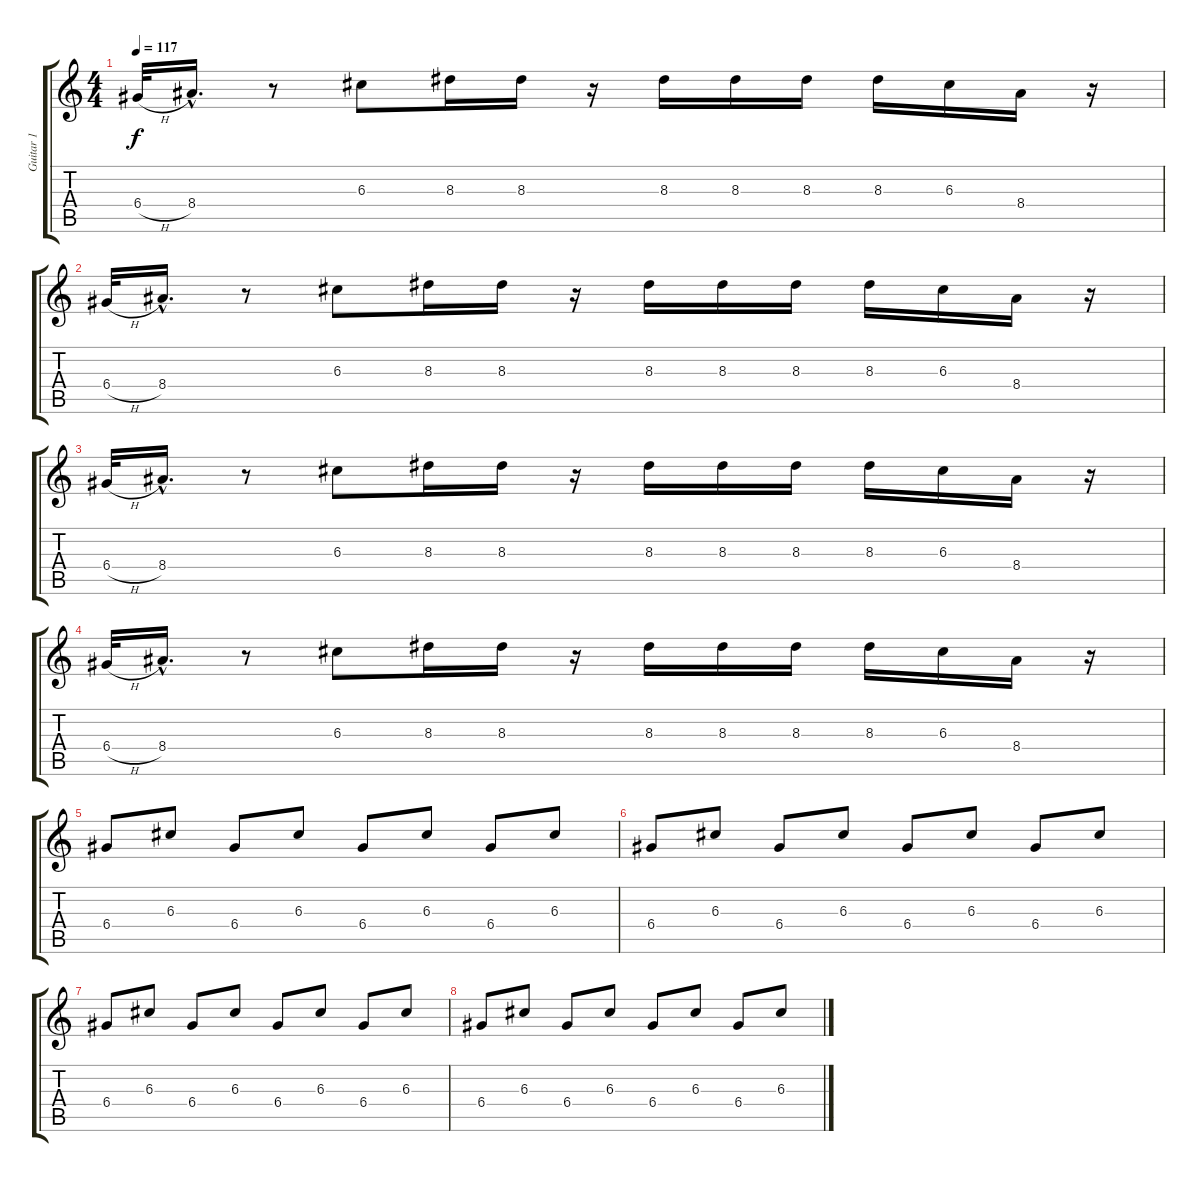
\track ("Guitar 1" "Guitar 1") {instrument distortionguitar}
\staff {score tabs}
\tuning (E4 B3 G3 D3 A2 D2) {hide}
\ts (4 4)
\tempo 117
\clef g2
\ks c
6.4{h}.32{dy f} 8.4{hac}.16{d} r.8 6.3.8 8.3.16 8.3.16 r.16 8.3.16 8.3.16 8.3.16 8.3.16 6.3.16 8.4.16 r.16 |
6.4{h}.32 8.4{hac}.16{d} r.8 6.3.8 8.3.16 8.3.16 r.16 8.3.16 8.3.16 8.3.16 8.3.16 6.3.16 8.4.16 r.16 |
6.4{h}.32 8.4{hac}.16{d} r.8 6.3.8 8.3.16 8.3.16 r.16 8.3.16 8.3.16 8.3.16 8.3.16 6.3.16 8.4.16 r.16 |
6.4{h}.32 8.4{hac}.16{d} r.8 6.3.8 8.3.16 8.3.16 r.16 8.3.16 8.3.16 8.3.16 8.3.16 6.3.16 8.4.16 r.16 |
6.4.8 6.3.8 6.4.8 6.3.8 6.4.8 6.3.8 6.4.8 6.3.8 |
6.4.8 6.3.8 6.4.8 6.3.8 6.4.8 6.3.8 6.4.8 6.3.8 |
6.4.8 6.3.8 6.4.8 6.3.8 6.4.8 6.3.8 6.4.8 6.3.8 |
6.4.8 6.3.8 6.4.8 6.3.8 6.4.8 6.3.8 6.4.8 6.3.8
